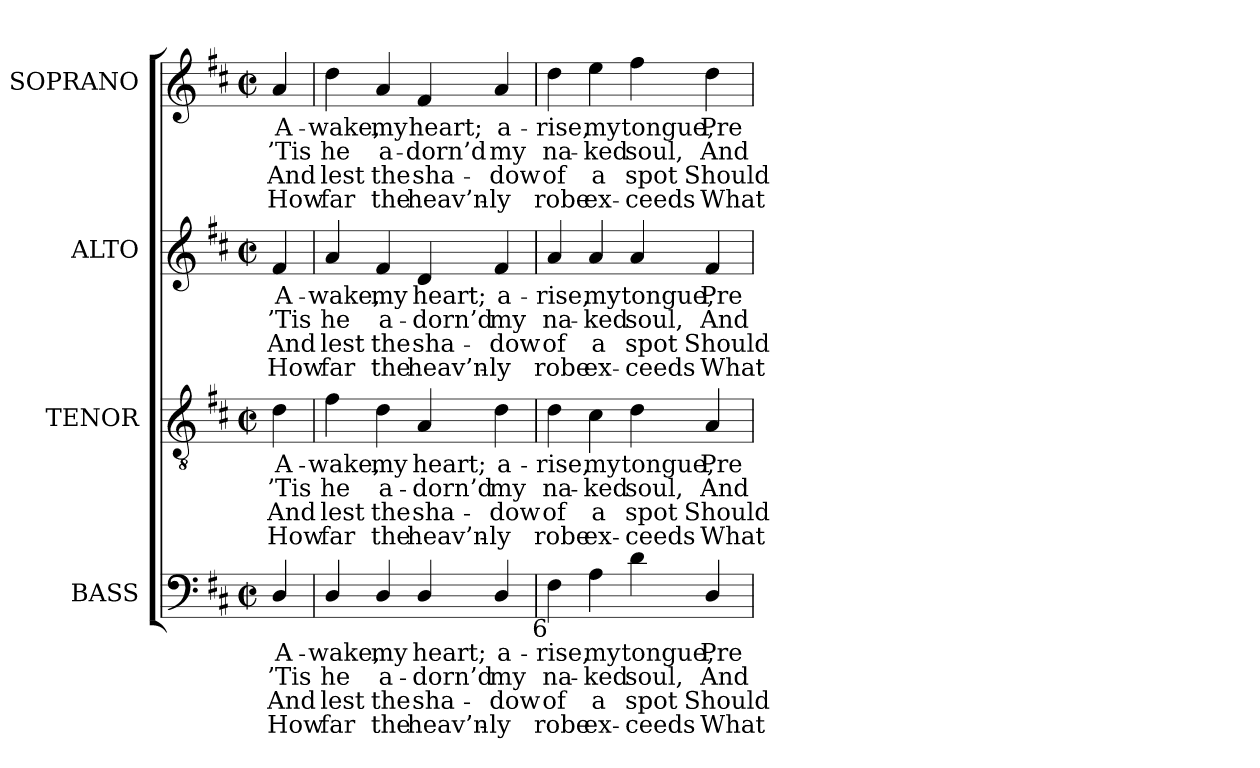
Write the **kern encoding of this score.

**kern	**text	**text	**text	**text	**kern	**text	**text	**text	**text	**kern	**text	**text	**text	**text	**kern	**text	**text	**text	**text
*part4	*part4	*part4	*part4	*part4	*part3	*part3	*part3	*part3	*part3	*part2	*part2	*part2	*part2	*part2	*part1	*part1	*part1	*part1	*part1
*staff4	*staff4	*staff4	*staff4	*staff4	*staff3	*staff3	*staff3	*staff3	*staff3	*staff2	*staff2	*staff2	*staff2	*staff2	*staff1	*staff1	*staff1	*staff1	*staff1
*I"BASS	*	*	*	*	*I"TENOR	*	*	*	*	*I"ALTO	*	*	*	*	*I"SOPRANO	*	*	*	*
*I'B.	*	*	*	*	*I'T.	*	*	*	*	*I'A.	*	*	*	*	*I'S.	*	*	*	*
!!LO:PB:g=z
*clefF4	*	*	*	*	*clefGv2	*	*	*	*	*clefG2	*	*	*	*	*clefG2	*	*	*	*
*	*	*	*	*	*ITrd7c12	*	*	*	*	*	*	*	*	*	*	*	*	*	*
*k[f#c#]	*	*	*	*	*k[f#c#]	*	*	*	*	*k[f#c#]	*	*	*	*	*k[f#c#]	*	*	*	*
*D:	*	*	*	*	*D:	*	*	*	*	*D:	*	*	*	*	*D:	*	*	*	*
*M2/2	*	*	*	*	*M2/2	*	*	*	*	*M2/2	*	*	*	*	*M2/2	*	*	*	*
*met(c|)	*	*	*	*	*met(c|)	*	*	*	*	*met(c|)	*	*	*	*	*met(c|)	*	*	*	*
=	=	=	=	=	=	=	=	=	=	=	=	=	=	=	=	=	=	=	=
!	!LO:LY:b:color=#000000	!LO:LY:b:color=#000000	!LO:LY:b:color=#000000	!LO:LY:b:color=#000000	!	!	!	!	!	!	!	!	!	!	!	!	!	!	!
!	!	!	!	!	!	!LO:LY:b:color=#000000	!LO:LY:b:color=#000000	!LO:LY:b:color=#000000	!LO:LY:b:color=#000000	!	!	!	!	!	!	!	!	!	!
!	!	!	!	!	!	!	!	!	!	!	!LO:LY:b:color=#000000	!LO:LY:b:color=#000000	!LO:LY:b:color=#000000	!LO:LY:b:color=#000000	!	!	!	!	!
!	!	!	!	!	!	!	!	!	!	!	!	!	!	!	!	!LO:LY:b:color=#000000	!LO:LY:b:color=#000000	!LO:LY:b:color=#000000	!LO:LY:b:color=#000000
4Di/	A-	’Tis	And	How	4Di\	A-	’Tis	And	How	4f#i/	A-	’Tis	And	How	4ai/	A-	’Tis	And	How
=1	=1	=1	=1	=1	=1	=1	=1	=1	=1	=1	=1	=1	=1	=1	=1	=1	=1	=1	=1
!	!LO:LY:b:color=#000000	!LO:LY:b:color=#000000	!LO:LY:b:color=#000000	!LO:LY:b:color=#000000	!	!	!	!	!	!	!	!	!	!	!	!	!	!	!
!	!	!	!	!	!	!LO:LY:b:color=#000000	!LO:LY:b:color=#000000	!LO:LY:b:color=#000000	!LO:LY:b:color=#000000	!	!	!	!	!	!	!	!	!	!
!	!	!	!	!	!	!	!	!	!	!	!LO:LY:b:color=#000000	!LO:LY:b:color=#000000	!LO:LY:b:color=#000000	!LO:LY:b:color=#000000	!	!	!	!	!
!	!	!	!	!	!	!	!	!	!	!	!	!	!	!	!	!LO:LY:b:color=#000000	!LO:LY:b:color=#000000	!LO:LY:b:color=#000000	!LO:LY:b:color=#000000
4Di/	-wake,	he	lest	far	4F#i\	-wake,	he	lest	far	4ai/	-wake,	he	lest	far	4ddi\	-wake,	he	lest	far
!	!LO:LY:b:color=#000000	!LO:LY:b:color=#000000	!LO:LY:b:color=#000000	!LO:LY:b:color=#000000	!	!	!	!	!	!	!	!	!	!	!	!	!	!	!
!	!	!	!	!	!	!LO:LY:b:color=#000000	!LO:LY:b:color=#000000	!LO:LY:b:color=#000000	!LO:LY:b:color=#000000	!	!	!	!	!	!	!	!	!	!
!	!	!	!	!	!	!	!	!	!	!	!LO:LY:b:color=#000000	!LO:LY:b:color=#000000	!LO:LY:b:color=#000000	!LO:LY:b:color=#000000	!	!	!	!	!
!	!	!	!	!	!	!	!	!	!	!	!	!	!	!	!	!LO:LY:b:color=#000000	!LO:LY:b:color=#000000	!LO:LY:b:color=#000000	!LO:LY:b:color=#000000
4Di/	my	a-	the	the	4Di\	my	a-	the	the	4f#i/	my	a-	the	the	4ai/	my	a-	the	the
!	!LO:LY:b:color=#000000	!LO:LY:b:color=#000000	!LO:LY:b:color=#000000	!LO:LY:b:color=#000000	!	!	!	!	!	!	!	!	!	!	!	!	!	!	!
!	!	!	!	!	!	!LO:LY:b:color=#000000	!LO:LY:b:color=#000000	!LO:LY:b:color=#000000	!LO:LY:b:color=#000000	!	!	!	!	!	!	!	!	!	!
!	!	!	!	!	!	!	!	!	!	!	!LO:LY:b:color=#000000	!LO:LY:b:color=#000000	!LO:LY:b:color=#000000	!LO:LY:b:color=#000000	!	!	!	!	!
!	!	!	!	!	!	!	!	!	!	!	!	!	!	!	!	!LO:LY:b:color=#000000	!LO:LY:b:color=#000000	!LO:LY:b:color=#000000	!LO:LY:b:color=#000000
4Di/	heart;	-dorn’d	sha-	-heav’n-	4AAi/	heart;	-dorn’d	sha-	-heav’n-	4di/	heart;	-dorn’d	sha-	-heav’n-	4f#i/	heart;	-dorn’d	sha-	-heav’n-
!	!LO:LY:b:color=#000000	!LO:LY:b:color=#000000	!LO:LY:b:color=#000000	!LO:LY:b:color=#000000	!	!	!	!	!	!	!	!	!	!	!	!	!	!	!
!	!	!	!	!	!	!LO:LY:b:color=#000000	!LO:LY:b:color=#000000	!LO:LY:b:color=#000000	!LO:LY:b:color=#000000	!	!	!	!	!	!	!	!	!	!
!	!	!	!	!	!	!	!	!	!	!	!LO:LY:b:color=#000000	!LO:LY:b:color=#000000	!LO:LY:b:color=#000000	!LO:LY:b:color=#000000	!	!	!	!	!
!	!	!	!	!	!	!	!	!	!	!	!	!	!	!	!	!LO:LY:b:color=#000000	!LO:LY:b:color=#000000	!LO:LY:b:color=#000000	!LO:LY:b:color=#000000
4Di/	a-	my	-dow	ly	4Di\	a-	my	-dow	ly	4f#i/	a-	my	-dow	ly	4ai/	a-	my	-dow	ly
=2	=2	=2	=2	=2	=2	=2	=2	=2	=2	=2	=2	=2	=2	=2	=2	=2	=2	=2	=2
!	!LO:LY:b:color=#000000	!LO:LY:b:color=#000000	!LO:LY:b:color=#000000	!LO:LY:b:color=#000000	!	!	!	!	!	!	!	!	!	!	!	!	!	!	!
!	!	!	!	!	!	!LO:LY:b:color=#000000	!LO:LY:b:color=#000000	!LO:LY:b:color=#000000	!LO:LY:b:color=#000000	!	!	!	!	!	!	!	!	!	!
!	!	!	!	!	!	!	!	!	!	!	!LO:LY:b:color=#000000	!LO:LY:b:color=#000000	!LO:LY:b:color=#000000	!LO:LY:b:color=#000000	!	!	!	!	!
!LO:TX:b:rj:t=6	!	!	!	!	!	!	!	!	!	!	!	!	!	!	!	!	!	!	!
!	!	!	!	!	!	!	!	!	!	!	!	!	!	!	!	!LO:LY:b:color=#000000	!LO:LY:b:color=#000000	!LO:LY:b:color=#000000	!LO:LY:b:color=#000000
4F#i\	-rise,	na-	of	robe	4Di\	-rise,	na-	of	robe	4ai/	-rise,	na-	of	robe	4ddi\	-rise,	na-	of	robe
!	!LO:LY:b:color=#000000	!LO:LY:b:color=#000000	!LO:LY:b:color=#000000	!LO:LY:b:color=#000000	!	!	!	!	!	!	!	!	!	!	!	!	!	!	!
!	!	!	!	!	!	!LO:LY:b:color=#000000	!LO:LY:b:color=#000000	!LO:LY:b:color=#000000	!LO:LY:b:color=#000000	!	!	!	!	!	!	!	!	!	!
!	!	!	!	!	!	!	!	!	!	!	!LO:LY:b:color=#000000	!LO:LY:b:color=#000000	!LO:LY:b:color=#000000	!LO:LY:b:color=#000000	!	!	!	!	!
!	!	!	!	!	!	!	!	!	!	!	!	!	!	!	!	!LO:LY:b:color=#000000	!LO:LY:b:color=#000000	!LO:LY:b:color=#000000	!LO:LY:b:color=#000000
4Ai\	my	-ked	a	ex-	4C#i\	my	-ked	a	ex-	4ai/	my	-ked	a	ex-	4eei\	my	-ked	a	ex-
!	!LO:LY:b:color=#000000	!LO:LY:b:color=#000000	!LO:LY:b:color=#000000	!LO:LY:b:color=#000000	!	!	!	!	!	!	!	!	!	!	!	!	!	!	!
!	!	!	!	!	!	!LO:LY:b:color=#000000	!LO:LY:b:color=#000000	!LO:LY:b:color=#000000	!LO:LY:b:color=#000000	!	!	!	!	!	!	!	!	!	!
!	!	!	!	!	!	!	!	!	!	!	!LO:LY:b:color=#000000	!LO:LY:b:color=#000000	!LO:LY:b:color=#000000	!LO:LY:b:color=#000000	!	!	!	!	!
!	!	!	!	!	!	!	!	!	!	!	!	!	!	!	!	!LO:LY:b:color=#000000	!LO:LY:b:color=#000000	!LO:LY:b:color=#000000	!LO:LY:b:color=#000000
4di\	tongue,	soul,	-spot	ceeds	4Di\	tongue,	soul,	-spot	ceeds	4ai/	tongue,	soul,	-spot	ceeds	4ff#i\	tongue,	soul,	-spot	ceeds
!	!LO:LY:b:color=#000000	!LO:LY:b:color=#000000	!LO:LY:b:color=#000000	!LO:LY:b:color=#000000	!	!	!	!	!	!	!	!	!	!	!	!	!	!	!
!	!	!	!	!	!	!LO:LY:b:color=#000000	!LO:LY:b:color=#000000	!LO:LY:b:color=#000000	!LO:LY:b:color=#000000	!	!	!	!	!	!	!	!	!	!
!	!	!	!	!	!	!	!	!	!	!	!LO:LY:b:color=#000000	!LO:LY:b:color=#000000	!LO:LY:b:color=#000000	!LO:LY:b:color=#000000	!	!	!	!	!
!	!	!	!	!	!	!	!	!	!	!	!	!	!	!	!	!LO:LY:b:color=#000000	!LO:LY:b:color=#000000	!LO:LY:b:color=#000000	!LO:LY:b:color=#000000
4Di/	Pre-	And	Should	What	4AAi/	Pre-	And	Should	What	4f#i/	Pre-	And	Should	What	4ddi\	Pre-	And	Should	What
=	=	=	=	=	=	=	=	=	=	=	=	=	=	=	=	=	=	=	=
*-	*-	*-	*-	*-	*-	*-	*-	*-	*-	*-	*-	*-	*-	*-	*-	*-	*-	*-	*-
